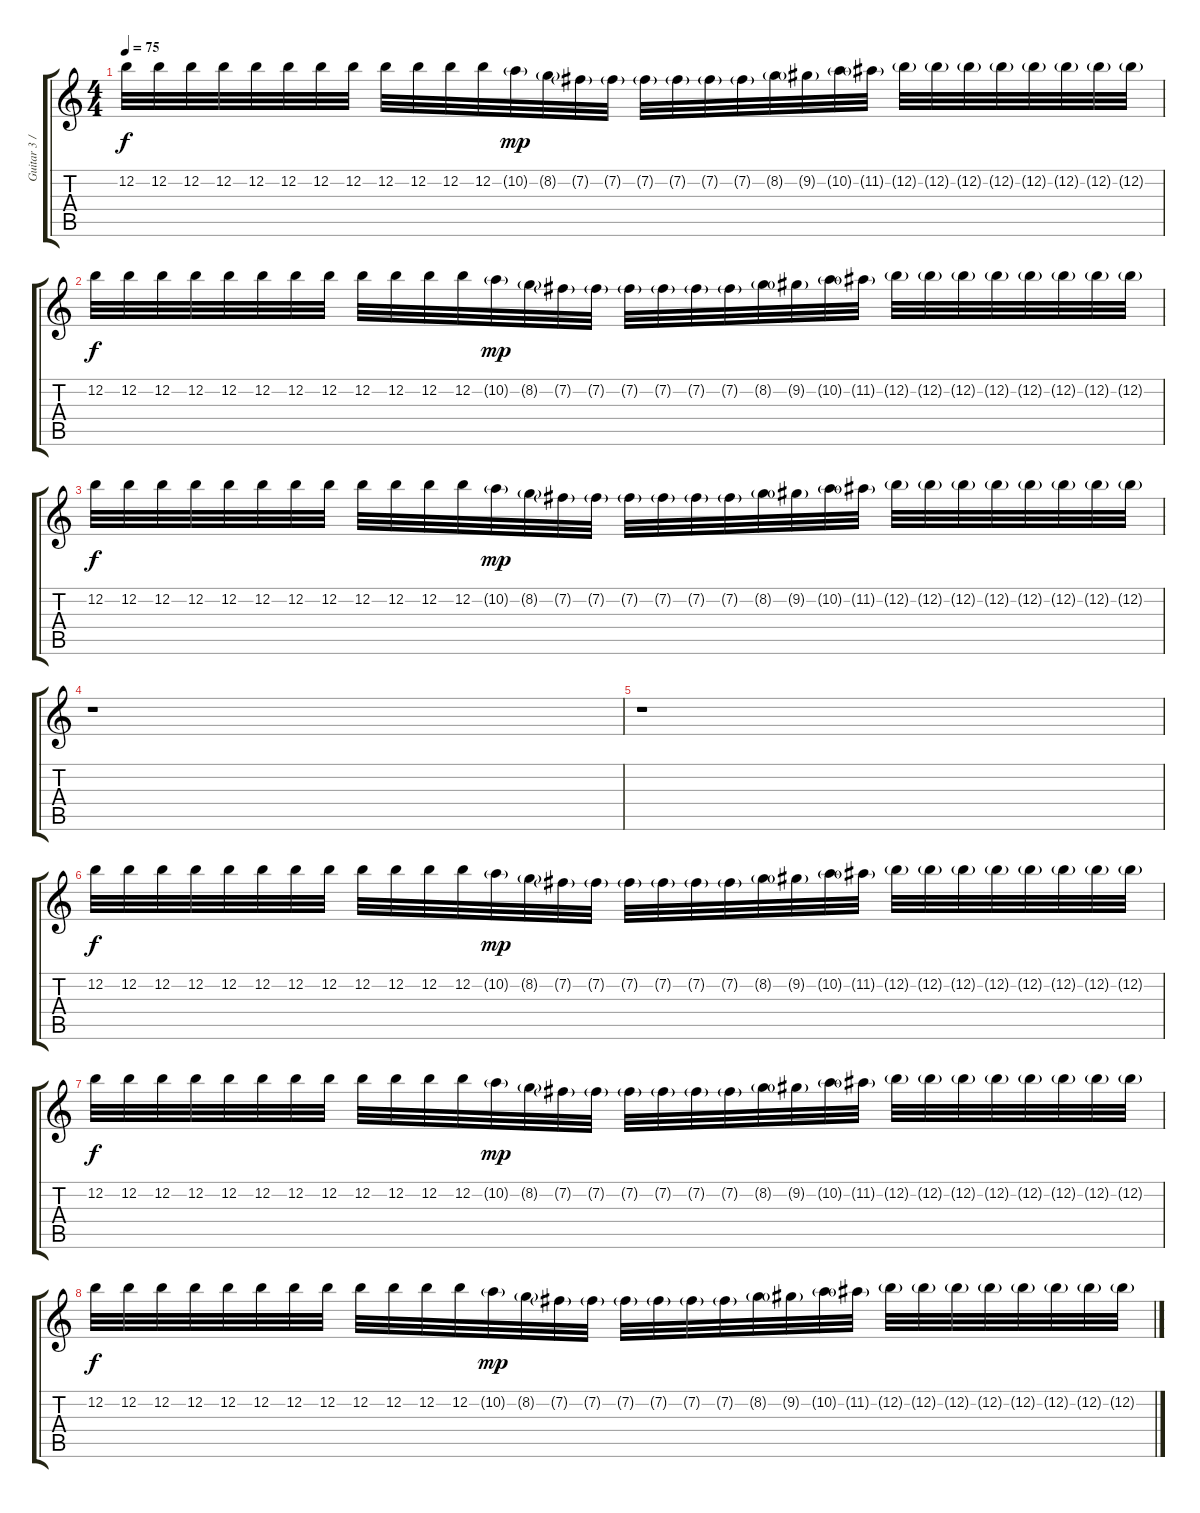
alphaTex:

\track ("Guitar 3 / Backup" "Guitar 3 /") {instrument acousticguitarsteel}
\staff {score tabs}
\tuning (E4 B3 G3 D3 A2 E2) {hide}
\ts (4 4)
\tempo 75
\clef g2
\ks c
12.2.32{dy f} 12.2.32 12.2.32 12.2.32 12.2.32 12.2.32 12.2.32 12.2.32 12.2.32{volume 1} 12.2.32 12.2.32 12.2.32 10.2{g}.32{dy mp} 8.2{g}.32 7.2{g}.32 7.2{g}.32 7.2{g}.32{volume 5} 7.2{g}.32 7.2{g}.32 7.2{g}.32 8.2{g}.32 9.2{g}.32 10.2{g}.32 11.2{g}.32 12.2{g}.32 12.2{g}.32 12.2{g}.32 12.2{g}.32 12.2{g}.32 12.2{g}.32 12.2{g}.32 12.2{g}.32 |
12.2.32{dy f} 12.2.32 12.2.32 12.2.32 12.2.32 12.2.32 12.2.32 12.2.32 12.2.32{volume 1} 12.2.32 12.2.32 12.2.32 10.2{g}.32{dy mp} 8.2{g}.32 7.2{g}.32 7.2{g}.32 7.2{g}.32{volume 5} 7.2{g}.32 7.2{g}.32 7.2{g}.32 8.2{g}.32 9.2{g}.32 10.2{g}.32 11.2{g}.32 12.2{g}.32 12.2{g}.32 12.2{g}.32 12.2{g}.32 12.2{g}.32 12.2{g}.32 12.2{g}.32 12.2{g}.32 |
12.2.32{dy f} 12.2.32 12.2.32 12.2.32 12.2.32 12.2.32 12.2.32 12.2.32 12.2.32{volume 1} 12.2.32 12.2.32 12.2.32 10.2{g}.32{dy mp} 8.2{g}.32 7.2{g}.32 7.2{g}.32 7.2{g}.32{volume 5} 7.2{g}.32 7.2{g}.32 7.2{g}.32 8.2{g}.32 9.2{g}.32 10.2{g}.32 11.2{g}.32 12.2{g}.32 12.2{g}.32 12.2{g}.32 12.2{g}.32 12.2{g}.32 12.2{g}.32 12.2{g}.32 12.2{g}.32 |
r.1 |
r.1{volume 1} |
12.2.32{dy f volume 5} 12.2.32 12.2.32 12.2.32 12.2.32 12.2.32 12.2.32 12.2.32 12.2.32{volume 1} 12.2.32 12.2.32 12.2.32 10.2{g}.32{dy mp} 8.2{g}.32 7.2{g}.32 7.2{g}.32 7.2{g}.32{volume 5} 7.2{g}.32 7.2{g}.32 7.2{g}.32 8.2{g}.32 9.2{g}.32 10.2{g}.32 11.2{g}.32 12.2{g}.32 12.2{g}.32 12.2{g}.32 12.2{g}.32 12.2{g}.32 12.2{g}.32 12.2{g}.32 12.2{g}.32 |
12.2.32{dy f} 12.2.32 12.2.32 12.2.32 12.2.32 12.2.32 12.2.32 12.2.32 12.2.32{volume 1} 12.2.32 12.2.32 12.2.32 10.2{g}.32{dy mp} 8.2{g}.32 7.2{g}.32 7.2{g}.32 7.2{g}.32{volume 5} 7.2{g}.32 7.2{g}.32 7.2{g}.32 8.2{g}.32 9.2{g}.32 10.2{g}.32 11.2{g}.32 12.2{g}.32 12.2{g}.32 12.2{g}.32 12.2{g}.32 12.2{g}.32 12.2{g}.32 12.2{g}.32 12.2{g}.32 |
12.2.32{dy f} 12.2.32 12.2.32 12.2.32 12.2.32 12.2.32 12.2.32 12.2.32 12.2.32{volume 1} 12.2.32 12.2.32 12.2.32 10.2{g}.32{dy mp} 8.2{g}.32 7.2{g}.32 7.2{g}.32 7.2{g}.32{volume 5} 7.2{g}.32 7.2{g}.32 7.2{g}.32 8.2{g}.32 9.2{g}.32 10.2{g}.32 11.2{g}.32 12.2{g}.32 12.2{g}.32 12.2{g}.32 12.2{g}.32 12.2{g}.32 12.2{g}.32 12.2{g}.32 12.2{g}.32
